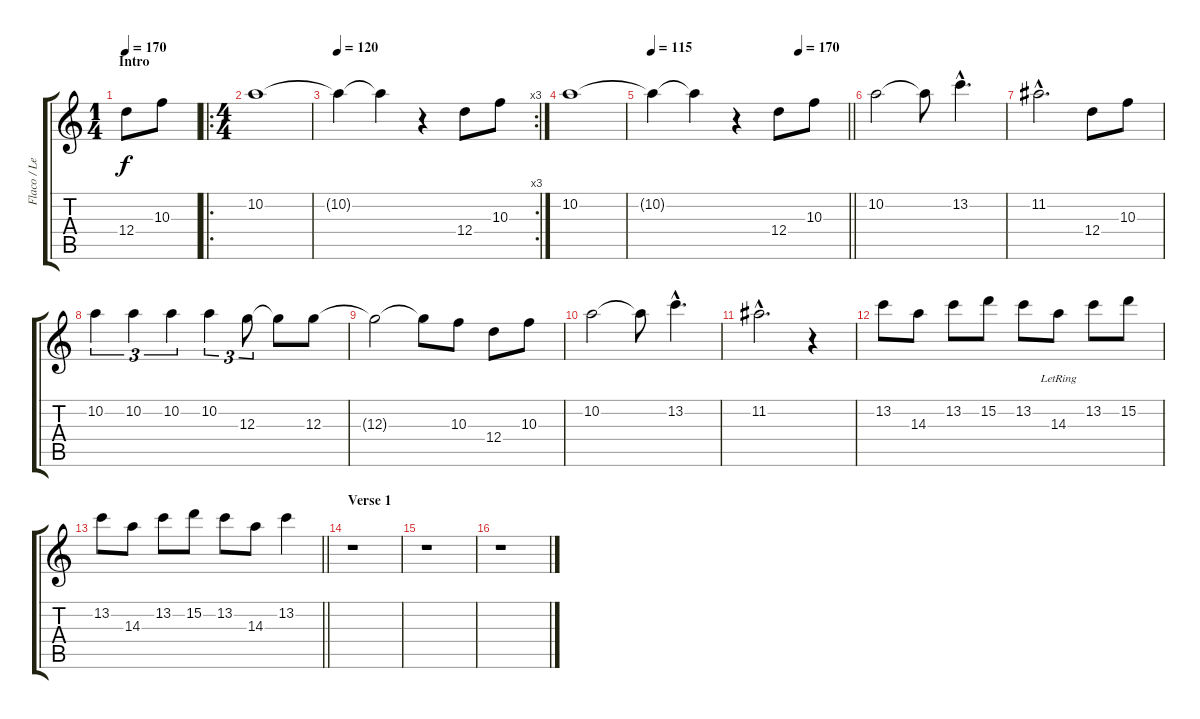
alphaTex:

\track ("Flaco / Lead guitar" "Flaco / Le") {instrument distortionguitar}
\staff {score tabs}
\tuning (E4 B3 G3 D3 A2 E2) {hide}
\ts (1 4)
\section ("" "Intro")
\tempo 170
\tempo 120
\tempo 170
\clef g2
\ks c
12.4.8{dy f instrument distortionguitar} 10.3.8 |
\ro
\ts (4 4)
10.2.1 |
\rc 3
\tempo 120
10.2{t}.4{volume 12} 10.2{t}.4{volume 9} r.4 12.4.8{volume 12} 10.3.8 |
10.2.1 |
\tempo 115
\tempo (170 0.75)
\barLineRight lightlight
10.2{t}.4{volume 12} 10.2{t}.4{volume 9} r.4 12.4.8{volume 12} 10.3.8 |
10.2.2 10.2{t}.8 13.2{hac}.4{d} |
11.2{hac}.2{d} 12.4.8 10.3.8 |
10.2.4{tu (3 2)} 10.2.4{tu (3 2)} 10.2.4{tu (3 2)} 10.2.4{tu (3 2)} 12.3.8{tu (3 2)} 12.3{t}.8 12.3.8 |
12.3{t}.2 12.3{t}.8 10.3.8 12.4.8 10.3.8 |
10.2.2 10.2{t}.8 13.2{hac}.4{d} |
11.2{hac}.2{d} r.4 |
13.2.8 14.3.8 13.2.8 15.2.8 13.2.8 14.3{lr}.8 13.2.8 15.2.8 |
\barLineRight lightlight
13.2.8 14.3.8 13.2.8 15.2.8 13.2.8 14.3.8 13.2.4 |
\section ("" "Verse 1")
r.1 |
r.1 |
r.1
